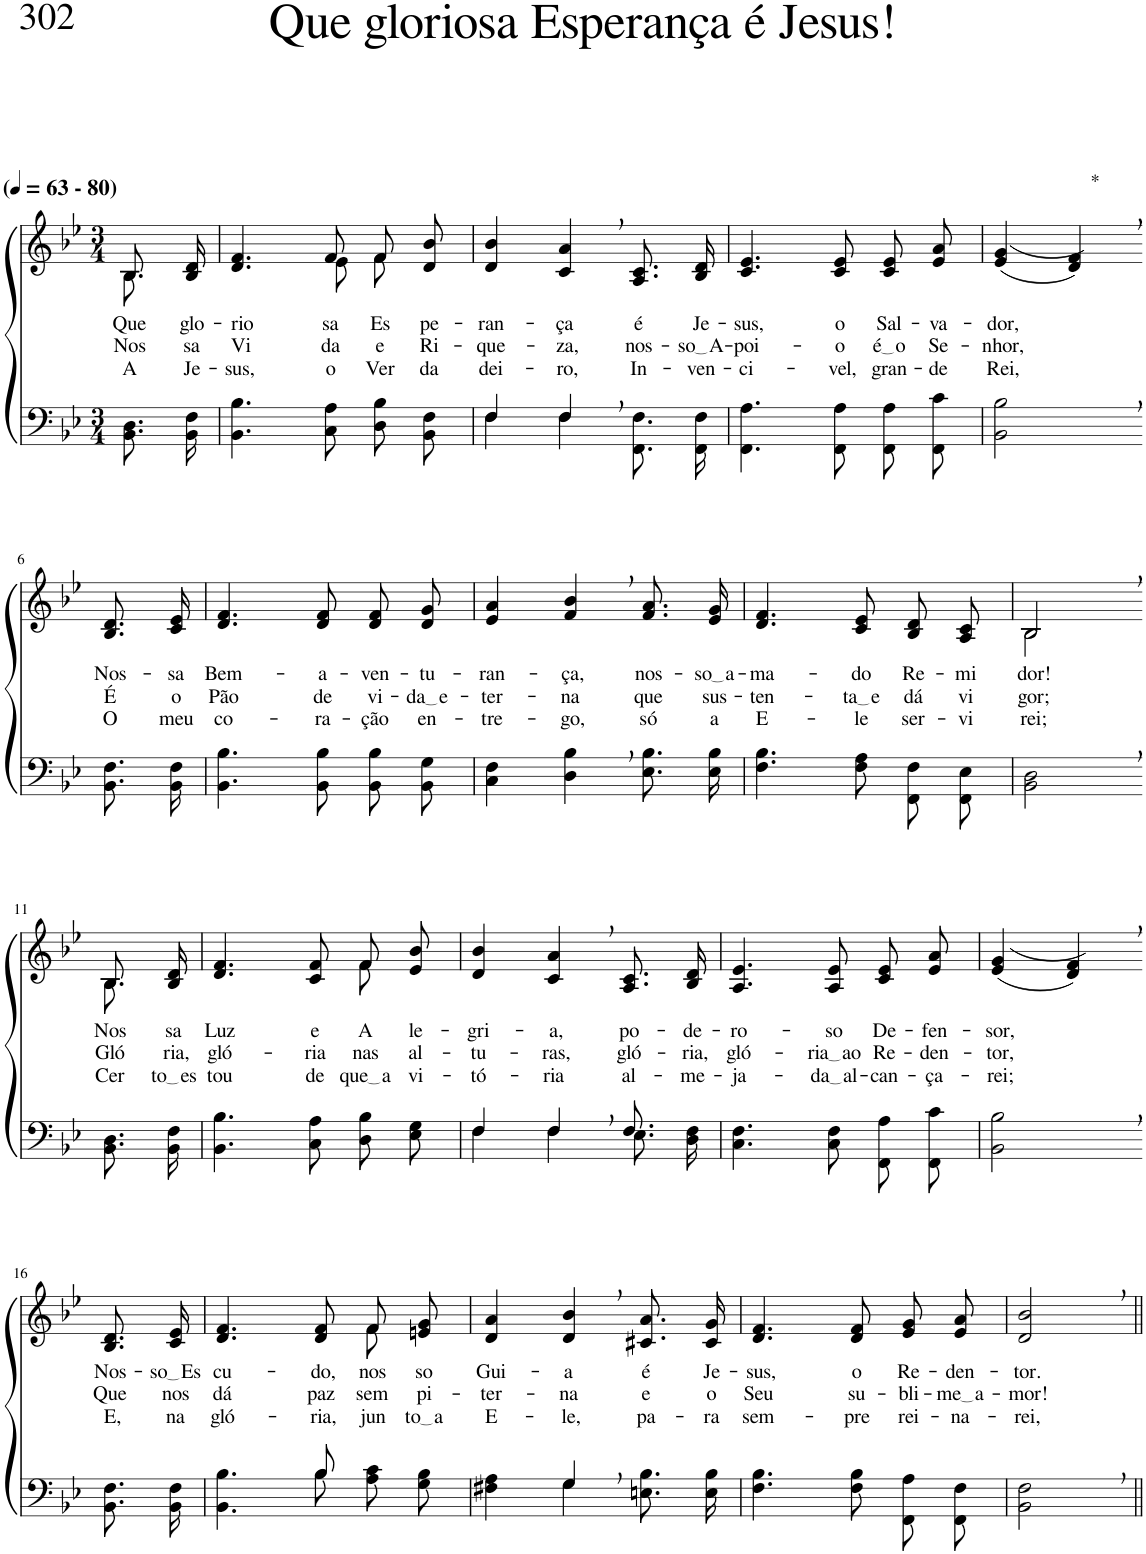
**kern	**kern	**text	**text	**text
*part2	*part1	*part1	*part1	*part1
*staff2	*staff1	*staff1	*staff1	*staff1
*I"Parte III e IV	*I"Parte I e II	*	*	*
*clefF4	*clefG2	*	*	*
*Trd-1c-2	*Trd-1c-2	*	*	*
*k[b-e-]	*k[b-e-]	*	*	*
*M3/4	*M3/4	*	*	*
*MM63	*MM63	*	*	*
=1	=1	=1	=1	=1
*	*^	*	*	*
!	!LO:TX:a:B:t=(	!	!	!	!
!	!LO:TX:a:B:t=- 80)	!	!	!	!
!	!	!	!LO:LY:b	!LO:LY:b	!LO:LY:b
8.BB-\ 8.D\L	8.B-/L	8.B-\	Que	Nos-	A
!	!	!	!LO:LY:b	!LO:LY:b	!LO:LY:b
16BB-\ 16F\Jk	16B-/ 16d/Jk	16ryy	glo-	-sa	Je-
=2	=2	=2	=2	=2	=2
!	!	!	!LO:LY:b	!LO:LY:b	!LO:LY:b
4.BB-\ 4.B-\	4.d/ 4.f/	4.ryy	-rio-	Vi-	-sus,
!	!	!	!LO:LY:b	!LO:LY:b	!LO:LY:b
8C\ 8A\	8f/	8e-\L	-sa	-da	o
!	!	!	!LO:LY:b	!LO:LY:b	!LO:LY:b
8D\ 8B-\L	8f/L	8f\J	Es-	e	Ver-
!	!	!	!LO:LY:b	!LO:LY:b	!LO:LY:b
8BB-\ 8F\J	8d/ 8b-/J	8ryy	-pe-	Ri-	-da
=3	=3	=3	=3	=3	=3
*^	*	*	*	*	*
!	!	!	!	!LO:LY:b	!LO:LY:b	!LO:LY:b
*	*	*v	*v	*	*	*
4F/	4F\	4d/ 4b-/	-ran-	-que-	dei-
!	!	!	!LO:LY:b	!LO:LY:b	!LO:LY:b
4F,/	4F\	4c/, 4a/,	-ça	-za,	-ro,
!	!	!	!LO:LY:b	!LO:LY:b	!LO:LY:b
4ryy	8.FF/ 8.F/L	8.A/ 8.c/L	é	nos-	In-
!	!	!	!LO:LY:b	!LO:LY:b	!LO:LY:b
.	16FF/ 16F/Jk	16B-/ 16d/Jk	Je-	so A	-ven-
=4	=4	=4	=4	=4	=4
!	!	!	!LO:LY:b	!LO:LY:b	!LO:LY:b
*v	*v	*	*	*	*
4.FF\ 4.A\	4.c/ 4.e-/	-sus,	-poi-	-ci-
!	!	!LO:LY:b	!LO:LY:b	!LO:LY:b
8FF\ 8A\	8c/ 8e-/	o	-o	-vel,
!	!	!LO:LY:b	!LO:LY:b	!LO:LY:b
8FF\ 8A\L	8c/ 8e-/L	Sal-	é o	gran-
!	!	!LO:LY:b	!LO:LY:b	!LO:LY:b
8FF\ 8c\J	8e-/ 8a/J	-va-	Se-	-de
=5	=5	=5	=5	=5
!	!	!LO:LY:b	!LO:LY:b	!LO:LY:b
2BB-\, 2B-\,	((4e-/ 4g/	-dor,	-nhor,	Rei,
!	!LO:TX:a:t=*	!	!	!
.	4d/, 4f/,))	.	.	.
!!LO:LB:g=z
=6-	=6-	=6-	=6-	=6-
!	!	!LO:LY:b	!LO:LY:b	!LO:LY:b
8.BB-\ 8.F\L	8.B-/ 8.d/L	Nos-	É	O
!	!	!LO:LY:b	!LO:LY:b	!LO:LY:b
16BB-\ 16F\Jk	16c/ 16e-/Jk	-sa	o	meu
=7	=7	=7	=7	=7
!	!	!LO:LY:b	!LO:LY:b	!LO:LY:b
4.BB-\ 4.B-\	4.d/ 4.f/	Bem-	Pão	co-
!	!	!LO:LY:b	!LO:LY:b	!LO:LY:b
8BB-\ 8B-\	8d/ 8f/	-a-	de	-ra-
!	!	!LO:LY:b	!LO:LY:b	!LO:LY:b
8BB-\ 8B-\L	8d/ 8f/L	-ven-	vi-	-ção
!	!	!LO:LY:b	!LO:LY:b	!LO:LY:b
8BB-\ 8G\J	8d/ 8g/J	-tu-	da e	en-
=8	=8	=8	=8	=8
!	!	!LO:LY:b	!LO:LY:b	!LO:LY:b
4C\ 4F\	4e-/ 4a/	-ran-	-ter-	-tre-
!	!	!LO:LY:b	!LO:LY:b	!LO:LY:b
4D\, 4B-\,	4f/, 4b-/,	-ça,	-na	-go,
!	!	!LO:LY:b	!LO:LY:b	!LO:LY:b
8.E-\ 8.B-\L	8.f/ 8.a/L	nos-	que	só
!	!	!LO:LY:b	!LO:LY:b	!LO:LY:b
16E-\ 16B-\Jk	16e-/ 16g/Jk	so a	sus-	a
=9	=9	=9	=9	=9
!	!	!LO:LY:b	!LO:LY:b	!LO:LY:b
4.F\ 4.B-\	4.d/ 4.f/	-ma-	-ten-	E-
!	!	!LO:LY:b	!LO:LY:b	!LO:LY:b
8F\ 8A\	8c/ 8e-/	-do	ta e	-le
!	!	!LO:LY:b	!LO:LY:b	!LO:LY:b
8FF/ 8F/L	8B-/ 8d/L	Re-	dá	ser-
!	!	!LO:LY:b	!LO:LY:b	!LO:LY:b
8FF/ 8E-/J	8A/ 8c/J	-mi-	vi-	-vi-
=10	=10	=10	=10	=10
*	*^	*	*	*
!	!	!	!LO:LY:b	!LO:LY:b	!LO:LY:b
2BB-\, 2D\,	2B-,/	2B-\	-dor!	-gor;	-rei;
!!LO:LB:g=z	!!
=11-	=11-	=11-	=11-	=11-	=11-
!	!	!	!LO:LY:b	!LO:LY:b	!LO:LY:b
8.BB-\ 8.D\L	8.B-/L	8.B-\	Nos-	Gló-	Cer-
!	!	!	!LO:LY:b	!LO:LY:b	!LO:LY:b
16BB-\ 16F\Jk	16B-/ 16d/Jk	16ryy	-sa	-ria,	to es
=12	=12	=12	=12	=12	=12
!	!	!	!LO:LY:b	!LO:LY:b	!LO:LY:b
4.BB-\ 4.B-\	2ryy	4.d/ 4.f/	Luz	gló-	-tou
!	!	!	!LO:LY:b	!LO:LY:b	!LO:LY:b
8C\ 8A\	.	8c/ 8f/	e	-ria	de
!	!	!	!LO:LY:b	!LO:LY:b	!LO:LY:b
8D\ 8B-\L	8f\	8f/L	A-	nas	que a
!	!	!	!LO:LY:b	!LO:LY:b	!LO:LY:b
8E-\ 8G\J	8ryy	8e-/ 8b-/J	-le-	al-	vi-
=13	=13	=13	=13	=13	=13
*^	*	*	*	*	*
!	!	!	!	!LO:LY:b	!LO:LY:b	!LO:LY:b
*	*	*v	*v	*	*	*
4F/	4F\	4d/ 4b-/	-gri-	-tu-	-tó-
!	!	!	!LO:LY:b	!LO:LY:b	!LO:LY:b
4F,/	4F\	4c/, 4a/,	-a,	-ras,	-ria
!	!	!	!LO:LY:b	!LO:LY:b	!LO:LY:b
8.F/	8.E-\L	8.A/ 8.c/L	po-	gló-	al-
!	!	!	!LO:LY:b	!LO:LY:b	!LO:LY:b
16ryy	16D\ 16F\Jk	16B-/ 16d/Jk	-de-	-ria,	-me-
=14	=14	=14	=14	=14	=14
!	!	!	!LO:LY:b	!LO:LY:b	!LO:LY:b
*v	*v	*	*	*	*
4.C\ 4.F\	4.A/ 4.e-/	-ro-	gló-	-ja-
!	!	!LO:LY:b	!LO:LY:b	!LO:LY:b
8C\ 8F\	8A/ 8e-/	-so	ria ao	da al
!	!	!LO:LY:b	!LO:LY:b	!LO:LY:b
8FF\ 8A\L	8c/ 8e-/L	De-	Re-	-can-
!	!	!LO:LY:b	!LO:LY:b	!LO:LY:b
8FF\ 8c\J	8e-/ 8a/J	-fen-	-den-	-ça-
=15	=15	=15	=15	=15
!	!	!LO:LY:b	!LO:LY:b	!LO:LY:b
2BB-\, 2B-\,	((4e-/ 4g/	-sor,	-tor,	-rei;
.	4d/, 4f/,))	.	.	.
!!LO:LB:g=z
=16-	=16-	=16-	=16-	=16-
!	!	!LO:LY:b	!LO:LY:b	!LO:LY:b
8.BB-\ 8.F\L	8.B-/ 8.d/L	Nos-	Que	E,
!	!	!LO:LY:b	!LO:LY:b	!LO:LY:b
16BB-\ 16F\Jk	16c/ 16e-/Jk	so Es	nos	na
=17	=17	=17	=17	=17
*^	*^	*	*	*
!	!	!	!	!LO:LY:b	!LO:LY:b	!LO:LY:b
4.ryy	4.BB-\ 4.B-\	2ryy	4.d/ 4.f/	-cu-	dá	gló-
!	!	!	!	!LO:LY:b	!LO:LY:b	!LO:LY:b
8B-/	8B-\	.	8d/ 8f/	-do,	paz	-ria,
!	!	!	!	!LO:LY:b	!LO:LY:b	!LO:LY:b
4ryy	8A\ 8c\L	8f\	8f/L	nos-	sem-	jun-
!	!	!	!	!LO:LY:b	!LO:LY:b	!LO:LY:b
.	8G\ 8B-\J	8ryy	8en/ 8g/J	-so	-pi-	to a
=18	=18	=18	=18	=18	=18	=18
!	!	!	!	!LO:LY:b	!LO:LY:b	!LO:LY:b
*	*	*v	*v	*	*	*
4ryy	4F#X\ 4A\	4d/ 4a/	Gui-	-ter-	E-
!	!	!	!LO:LY:b	!LO:LY:b	!LO:LY:b
4G,/	4G\	4d/, 4b-/,	-a	-na	-le,
!	!	!	!LO:LY:b	!LO:LY:b	!LO:LY:b
4ryy	8.En\ 8.B-\L	8.c#X/ 8.a/L	é	e	pa-
!	!	!	!LO:LY:b	!LO:LY:b	!LO:LY:b
.	16E\ 16B-\Jk	16c#/ 16g/Jk	Je-	o	-ra
=19	=19	=19	=19	=19	=19
!	!	!	!LO:LY:b	!LO:LY:b	!LO:LY:b
*v	*v	*	*	*	*
4.F\ 4.B-\	4.d/ 4.f/	-sus,	Seu	sem-
!	!	!LO:LY:b	!LO:LY:b	!LO:LY:b
8F\ 8B-\	8d/ 8f/	o	su-	-pre
!	!	!LO:LY:b	!LO:LY:b	!LO:LY:b
8FF/ 8A/L	8e-/ 8g/L	Re-	-bli-	rei-
!	!	!LO:LY:b	!LO:LY:b	!LO:LY:b
8FF/ 8F/J	8e-/ 8a/J	-den-	me a	-na-
=20	=20	=20	=20	=20
!	!	!LO:LY:b	!LO:LY:b	!LO:LY:b
2BB-\, 2F\,	2d/, 2b-/,	-tor.	-mor!	-rei,
=||	=||	=||	=||	=||
*-	*-	*-	*-	*-
